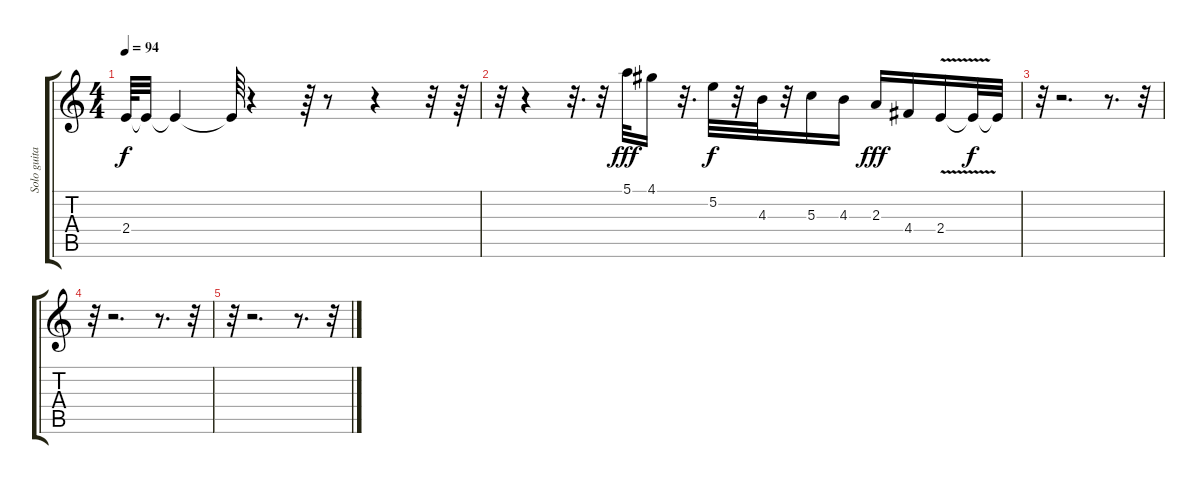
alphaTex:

\track ("Solo guitarra" "Solo guita") {instrument electricguitarjazz}
\staff {score tabs}
\tuning (E4 B3 G3 D3 A2 E2) {hide}
\ts (4 4)
\tempo 94
\clef g2
\ks c
2.4{t}.64{dy f} 2.4{t}.32 2.4{t}.4 2.4{t}.64 r.4 r.64 r.8 r.4 r.32 r.64 |
r.32 r.4 r.32{d} r.32 5.1.32{dy fff} 4.1.16 r.32{d} 5.2.32{dy f} r.32 4.3.32 r.32 5.3.16 4.3.16 2.3.16{dy fff} 4.4.16 2.4{v}.16 2.4{t}.32{dy f} 2.4{t}.32 |
r.32 r.2{d} r.8{d} r.32 |
r.32 r.2{d} r.8{d} r.32 |
r.32 r.2{d} r.8{d} r.32
